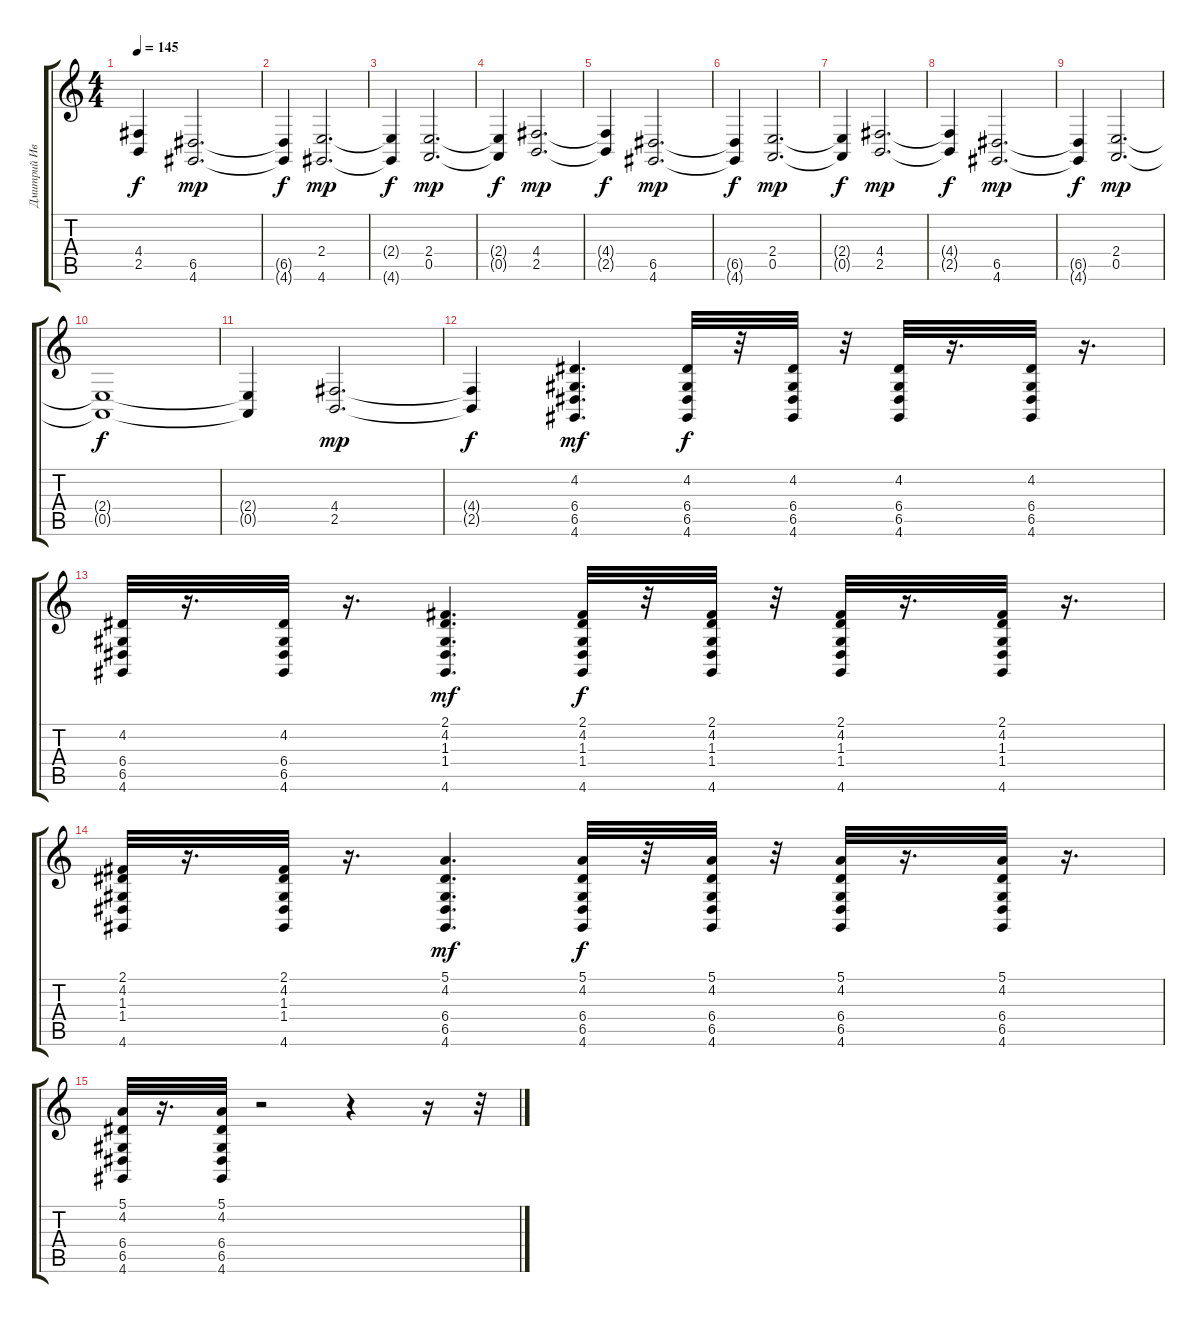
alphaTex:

\track ("Дмитрий Иванов" "Дмитрий Ив") {instrument frenchhorn}
\staff {score tabs}
\tuning (E4 B3 G3 D3 A2 E2) {hide}
\ts (4 4)
\tempo 145
\clef g2
\ks c
(4.4{t} 2.5{t}).4{dy f} (6.5 4.6).2{d dy mp} |
(6.5{t} 4.6{t}).4{dy f} (2.4 4.6).2{d dy mp} |
(2.4{t} 4.6{t}).4{dy f} (2.4 0.5).2{d dy mp} |
(2.4{t} 0.5{t}).4{dy f} (4.4 2.5).2{d dy mp} |
(4.4{t} 2.5{t}).4{dy f} (6.5 4.6).2{d dy mp} |
(6.5{t} 4.6{t}).4{dy f} (2.4 0.5).2{d dy mp} |
(2.4{t} 0.5{t}).4{dy f} (4.4 2.5).2{d dy mp} |
(4.4{t} 2.5{t}).4{dy f} (6.5 4.6).2{d dy mp} |
(6.5{t} 4.6{t}).4{dy f} (2.4 0.5).2{d dy mp} |
(2.4{t} 0.5{t}).1{dy f} |
(2.4{t} 0.5{t}).4 (4.4 2.5).2{d dy mp} |
(4.4{t} 2.5{t}).4{dy f} (4.2 6.4 6.5 4.6).4{d dy mf} (4.2 6.4 6.5 4.6).32{dy f} r.32 (4.2 6.4 6.5 4.6).32 r.32 (4.2 6.4 6.5 4.6).32 r.16{d} (4.2 6.4 6.5 4.6).32 r.16{d} |
(4.2 6.4 6.5 4.6).32 r.16{d} (4.2 6.4 6.5 4.6).32 r.16{d} (2.1 4.2 1.3 1.4 4.6).4{d dy mf} (2.1 4.2 1.3 1.4 4.6).32{dy f} r.32 (2.1 4.2 1.3 1.4 4.6).32 r.32 (2.1 4.2 1.3 1.4 4.6).32 r.16{d} (2.1 4.2 1.3 1.4 4.6).32 r.16{d} |
(2.1 4.2 1.3 1.4 4.6).32 r.16{d} (2.1 4.2 1.3 1.4 4.6).32 r.16{d} (5.1 4.2 6.4 6.5 4.6).4{d dy mf} (5.1 4.2 6.4 6.5 4.6).32{dy f} r.32 (5.1 4.2 6.4 6.5 4.6).32 r.32 (5.1 4.2 6.4 6.5 4.6).32 r.16{d} (5.1 4.2 6.4 6.5 4.6).32 r.16{d} |
(5.1 4.2 6.4 6.5 4.6).32 r.16{d} (5.1 4.2 6.4 6.5 4.6).32 r.2 r.4 r.16 r.32
